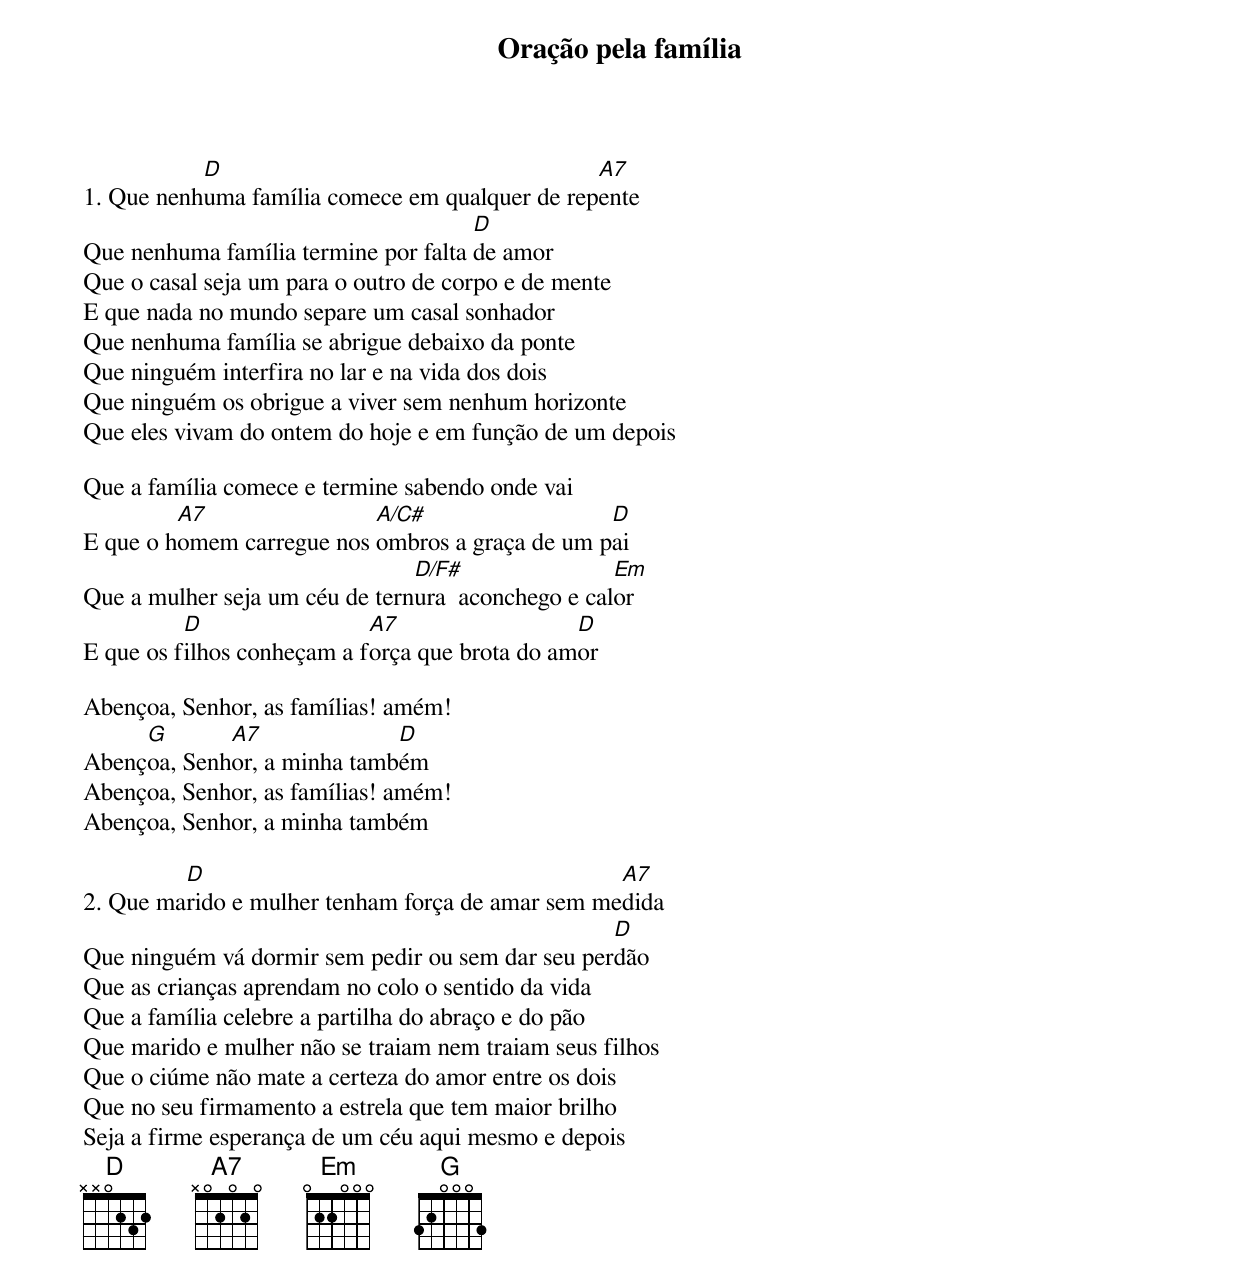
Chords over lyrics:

Oração pela família

           D                                    A7
1. Que nenhuma família comece em qualquer de repente
                                      D
Que nenhuma família termine por falta de amor
Que o casal seja um para o outro de corpo e de mente
E que nada no mundo separe um casal sonhador
Que nenhuma família se abrigue debaixo da ponte
Que ninguém interfira no lar e na vida dos dois
Que ninguém os obrigue a viver sem nenhum horizonte
Que eles vivam do ontem do hoje e em função de um depois

Que a família comece e termine sabendo onde vai
         A7                A/C#                  D
E que o homem carregue nos ombros a graça de um pai
                                D/F#                Em
Que a mulher seja um céu de ternura  aconchego e calor
          D                 A7                  D
E que os filhos conheçam a força que brota do amor

Abençoa, Senhor, as famílias! amém!
     G       A7              D
Abençoa, Senhor, a minha também
Abençoa, Senhor, as famílias! amém!
Abençoa, Senhor, a minha também

         D                                        A7
2. Que marido e mulher tenham força de amar sem medida
                                                  D
Que ninguém vá dormir sem pedir ou sem dar seu perdão
Que as crianças aprendam no colo o sentido da vida
Que a família celebre a partilha do abraço e do pão
Que marido e mulher não se traiam nem traiam seus filhos
Que o ciúme não mate a certeza do amor entre os dois
Que no seu firmamento a estrela que tem maior brilho
Seja a firme esperança de um céu aqui mesmo e depois
